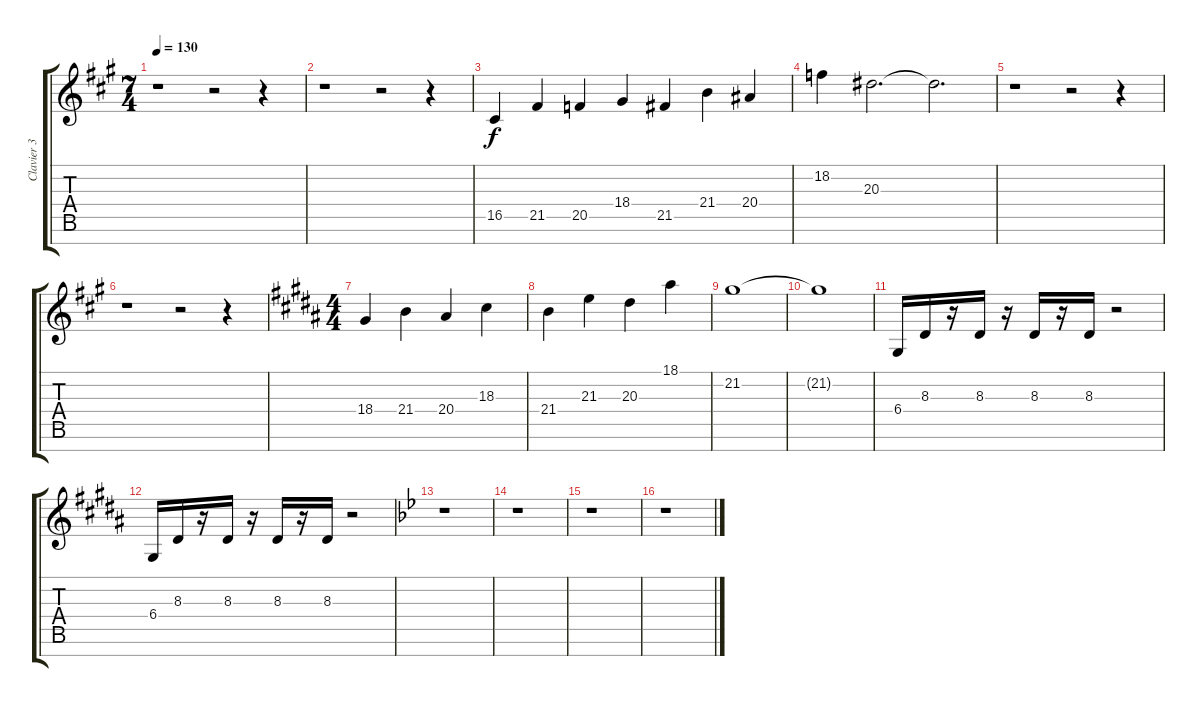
\track ("Clavier 3" "Clavier 3") {instrument stringensemble1}
\staff {score tabs}
\tuning (E4 B3 G3 D3 A2 E2 B1) {hide}
\ts (7 4)
\tempo 130
\clef g2
\ks a
r.1{dy f} r.2 r.4 |
r.1 r.2 r.4 |
16.5.4{volume 13 instrument stringensemble1} 21.5.4 20.5.4 18.4.4 21.5.4 21.4.4 20.4.4 |
18.2.4 20.3.2{d} 20.3{t}.2{d} |
r.1 r.2 r.4 |
r.1 r.2 r.4 |
\ts (4 4)
\ks b
18.4.4 21.4.4 20.4.4 18.3.4 |
21.4.4 21.3.4 20.3.4 18.1.4 |
21.2.1 |
21.2{t}.1 |
6.4.16{volume 12 instrument lead2sawtooth} 8.3.16 r.16 8.3.16 r.16 8.3.16 r.16 8.3.16 r.2 |
6.4.16 8.3.16 r.16 8.3.16 r.16 8.3.16 r.16 8.3.16 r.2 |
\ks bb
r.1 |
r.1 |
r.1 |
r.1
